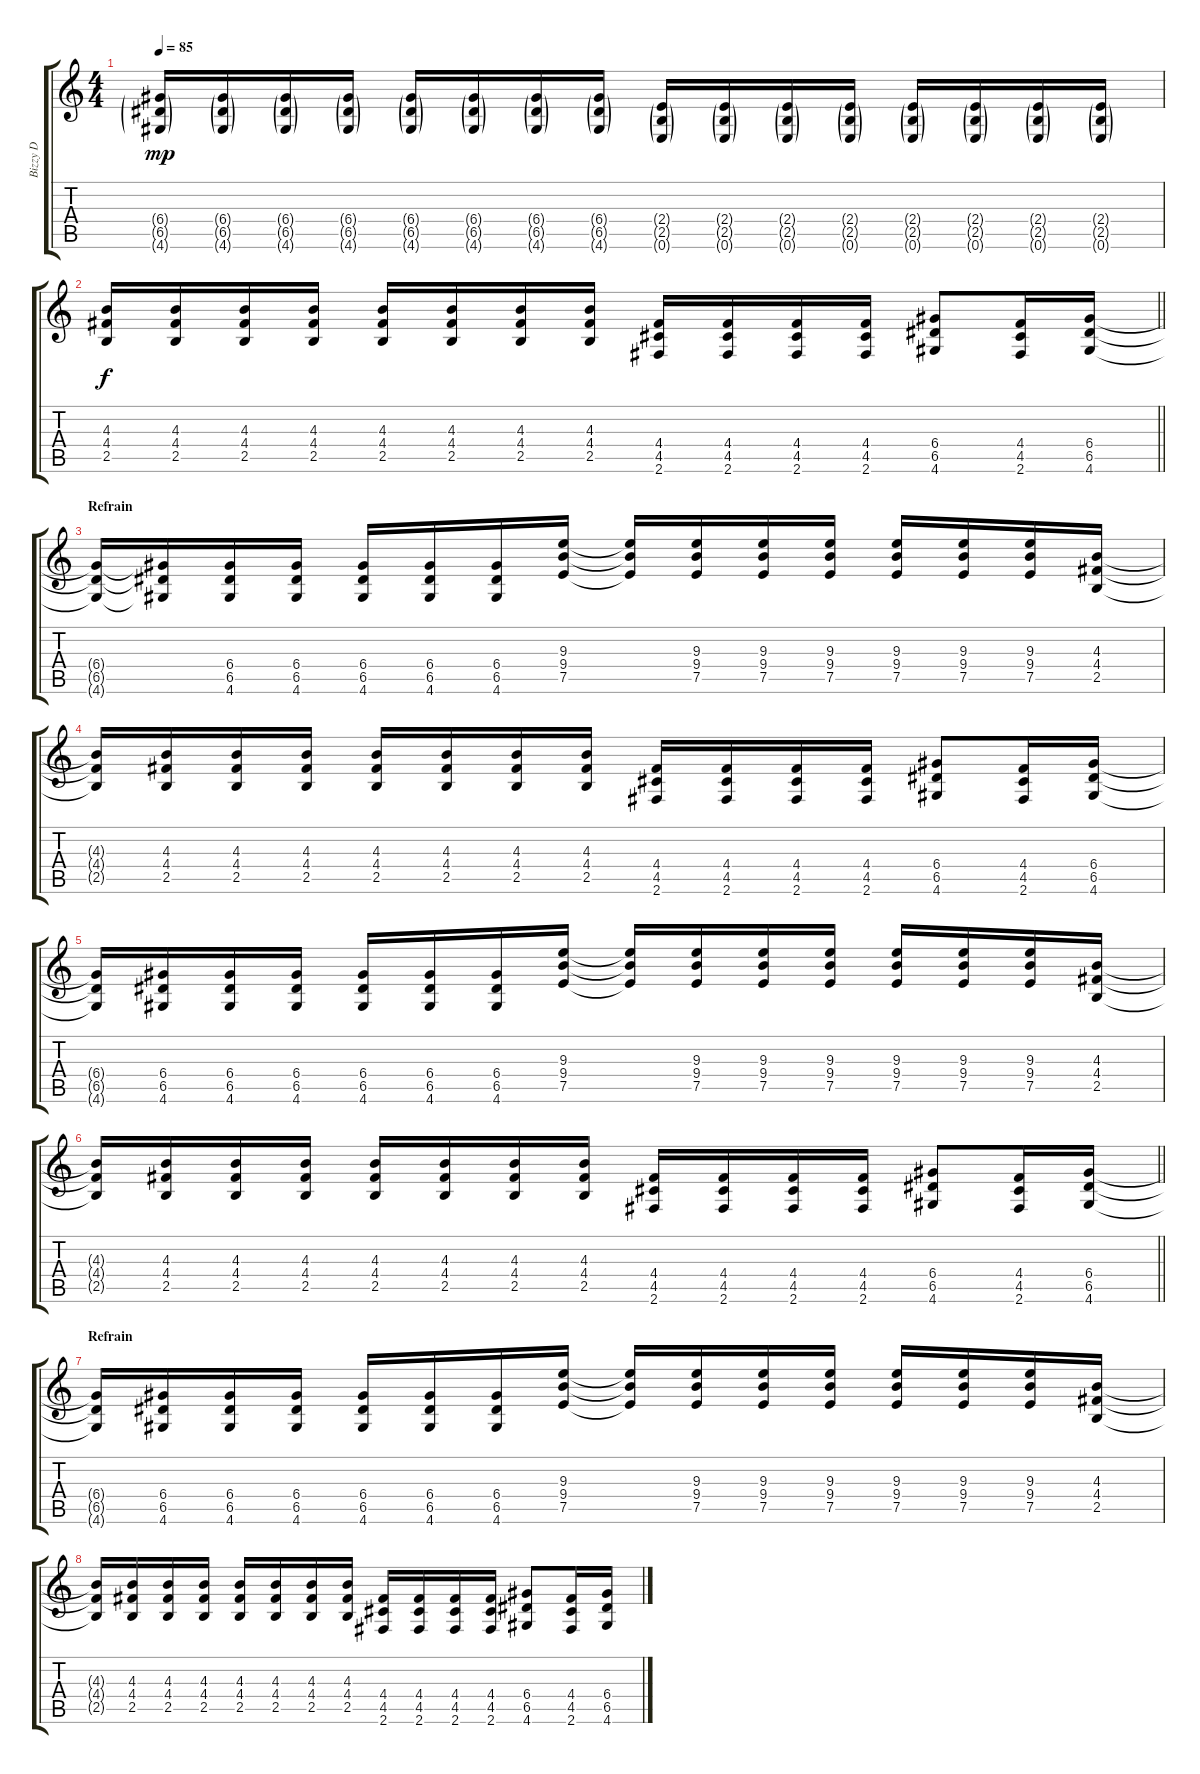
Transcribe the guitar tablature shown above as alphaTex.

\track ("Bizzy D" "Bizzy D") {instrument overdrivenguitar}
\staff {score tabs}
\tuning (E4 B3 G3 D3 A2 E2) {hide}
\ts (4 4)
\tempo 85
\clef g2
\ks c
(6.4{g} 6.5{g} 4.6{g}).16{dy mp} (6.4{g} 6.5{g} 4.6{g}).16 (6.4{g} 6.5{g} 4.6{g}).16 (6.4{g} 6.5{g} 4.6{g}).16 (6.4{g} 6.5{g} 4.6{g}).16 (6.4{g} 6.5{g} 4.6{g}).16 (6.4{g} 6.5{g} 4.6{g}).16 (6.4{g} 6.5{g} 4.6{g}).16 (2.4{g} 2.5{g} 0.6{g}).16 (2.4{g} 2.5{g} 0.6{g}).16 (2.4{g} 2.5{g} 0.6{g}).16 (2.4{g} 2.5{g} 0.6{g}).16 (2.4{g} 2.5{g} 0.6{g}).16 (2.4{g} 2.5{g} 0.6{g}).16 (2.4{g} 2.5{g} 0.6{g}).16 (2.4{g} 2.5{g} 0.6{g}).16 |
\barLineRight lightlight
(4.3 4.4 2.5).16{dy f} (4.3 4.4 2.5).16 (4.3 4.4 2.5).16 (4.3 4.4 2.5).16 (4.3 4.4 2.5).16 (4.3 4.4 2.5).16 (4.3 4.4 2.5).16 (4.3 4.4 2.5).16 (4.4 4.5 2.6).16 (4.4 4.5 2.6).16 (4.4 4.5 2.6).16 (4.4 4.5 2.6).16 (6.4 6.5 4.6).8 (4.4 4.5 2.6).16 (6.4 6.5 4.6).16 |
\section ("" "Refrain")
(6.4{t} 6.5{t} 4.6{t}).16 (6.4{t} 6.5{t} 4.6{t}).16 (6.4 6.5 4.6).16 (6.4 6.5 4.6).16 (6.4 6.5 4.6).16 (6.4 6.5 4.6).16 (6.4 6.5 4.6).16 (9.3 9.4 7.5).16 (9.3{t} 9.4{t} 7.5{t}).16 (9.3 9.4 7.5).16 (9.3 9.4 7.5).16 (9.3 9.4 7.5).16 (9.3 9.4 7.5).16 (9.3 9.4 7.5).16 (9.3 9.4 7.5).16 (4.3 4.4 2.5).16 |
(4.3{t} 4.4{t} 2.5{t}).16 (4.3 4.4 2.5).16 (4.3 4.4 2.5).16 (4.3 4.4 2.5).16 (4.3 4.4 2.5).16 (4.3 4.4 2.5).16 (4.3 4.4 2.5).16 (4.3 4.4 2.5).16 (4.4 4.5 2.6).16 (4.4 4.5 2.6).16 (4.4 4.5 2.6).16 (4.4 4.5 2.6).16 (6.4 6.5 4.6).8 (4.4 4.5 2.6).16 (6.4 6.5 4.6).16 |
(6.4{t} 6.5{t} 4.6{t}).16 (6.4 6.5 4.6).16 (6.4 6.5 4.6).16 (6.4 6.5 4.6).16 (6.4 6.5 4.6).16 (6.4 6.5 4.6).16 (6.4 6.5 4.6).16 (9.3 9.4 7.5).16 (9.3{t} 9.4{t} 7.5{t}).16 (9.3 9.4 7.5).16 (9.3 9.4 7.5).16 (9.3 9.4 7.5).16 (9.3 9.4 7.5).16 (9.3 9.4 7.5).16 (9.3 9.4 7.5).16 (4.3 4.4 2.5).16 |
\barLineRight lightlight
(4.3{t} 4.4{t} 2.5{t}).16 (4.3 4.4 2.5).16 (4.3 4.4 2.5).16 (4.3 4.4 2.5).16 (4.3 4.4 2.5).16 (4.3 4.4 2.5).16 (4.3 4.4 2.5).16 (4.3 4.4 2.5).16 (4.4 4.5 2.6).16 (4.4 4.5 2.6).16 (4.4 4.5 2.6).16 (4.4 4.5 2.6).16 (6.4 6.5 4.6).8 (4.4 4.5 2.6).16 (6.4 6.5 4.6).16 |
\section ("" "Refrain")
(6.4{t} 6.5{t} 4.6{t}).16 (6.4 6.5 4.6).16 (6.4 6.5 4.6).16 (6.4 6.5 4.6).16 (6.4 6.5 4.6).16 (6.4 6.5 4.6).16 (6.4 6.5 4.6).16 (9.3 9.4 7.5).16 (9.3{t} 9.4{t} 7.5{t}).16 (9.3 9.4 7.5).16 (9.3 9.4 7.5).16 (9.3 9.4 7.5).16 (9.3 9.4 7.5).16 (9.3 9.4 7.5).16 (9.3 9.4 7.5).16 (4.3 4.4 2.5).16 |
(4.3{t} 4.4{t} 2.5{t}).16 (4.3 4.4 2.5).16 (4.3 4.4 2.5).16 (4.3 4.4 2.5).16 (4.3 4.4 2.5).16 (4.3 4.4 2.5).16 (4.3 4.4 2.5).16 (4.3 4.4 2.5).16 (4.4 4.5 2.6).16 (4.4 4.5 2.6).16 (4.4 4.5 2.6).16 (4.4 4.5 2.6).16 (6.4 6.5 4.6).8 (4.4 4.5 2.6).16 (6.4 6.5 4.6).16
